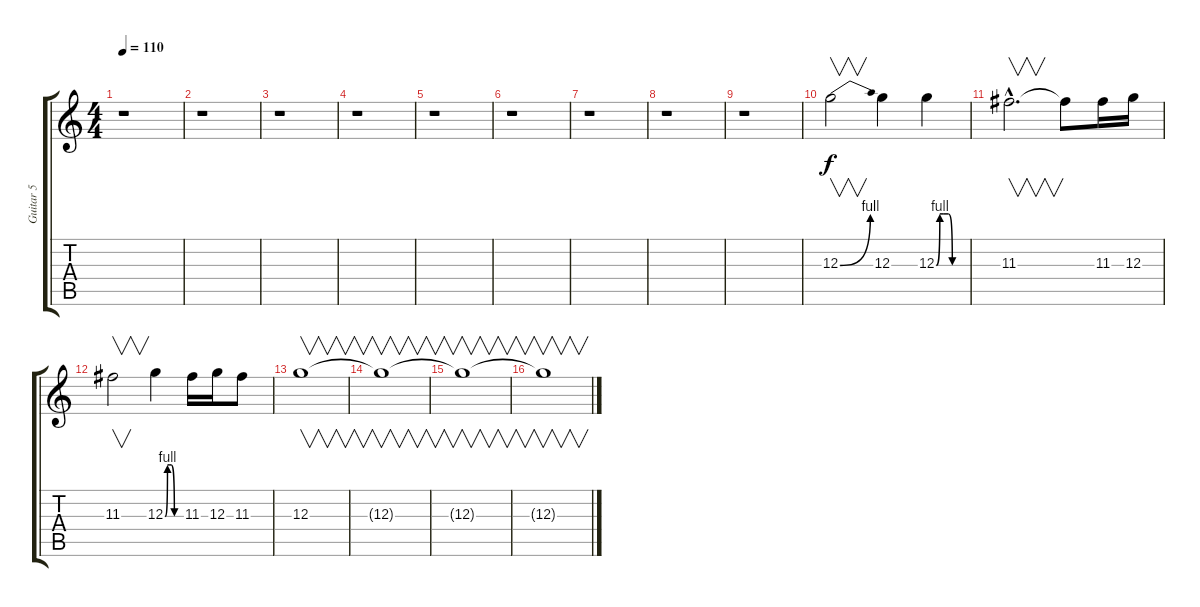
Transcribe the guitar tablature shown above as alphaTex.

\track ("Guitar 5" "Guitar 5") {instrument distortionguitar}
\staff {score tabs}
\tuning (E4 B3 G3 D3 A2 E2) {hide}
\ts (4 4)
\tempo 110
\clef g2
\ks c
r.1{dy f} |
r.1 |
r.1 |
r.1 |
r.1 |
r.1 |
r.1 |
r.1 |
r.1 |
12.3{be (bend 0 0 60 4)}.2{v} 12.3.4 12.3{be (custom 0 0 7 4 15 4 24 4 32 0 45 0 60 0)}.4 |
11.3{hac}.2{v d} 11.3{t}.8 11.3.16 12.3.16 |
11.3.2{v} 12.3{be (custom 0 0 9 4 15 4 23 4 35 0 45 0 60 0)}.4 11.3.16 12.3.16 11.3.8 |
12.3.1{v volume 8} |
12.3{t}.1{v} |
12.3{t}.1{v volume 1} |
12.3{t}.1{v}
